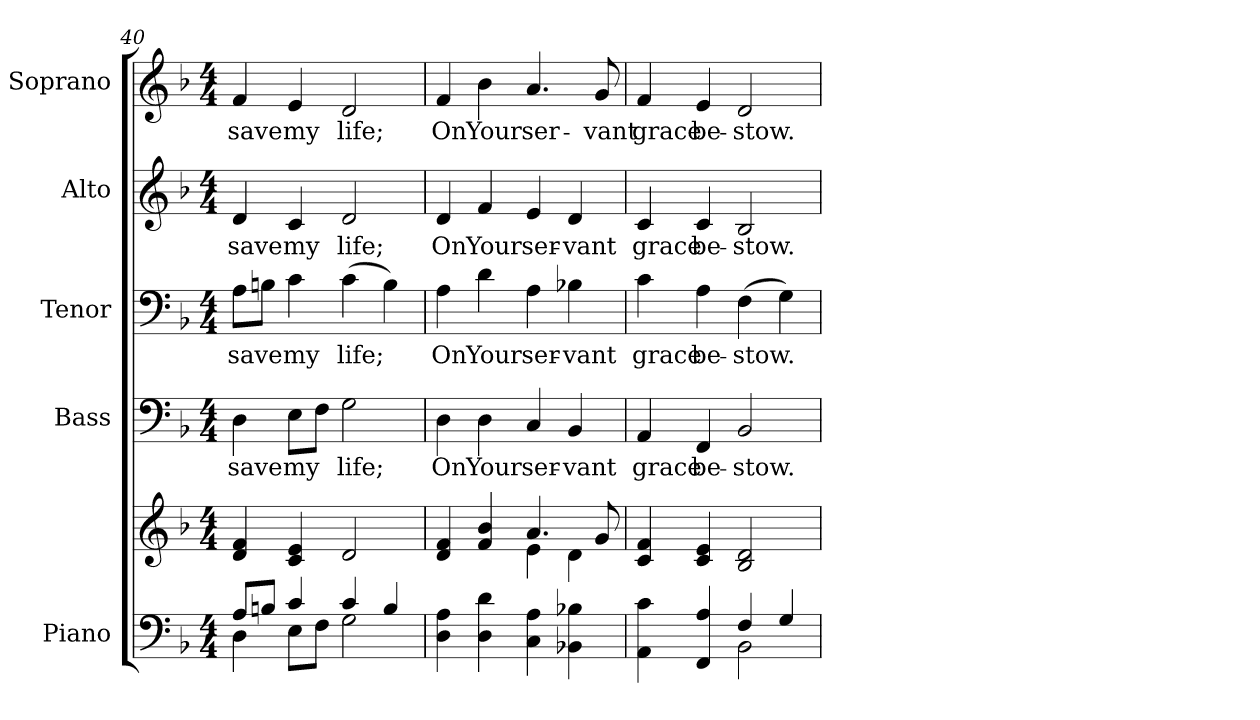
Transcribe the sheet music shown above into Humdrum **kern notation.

**kern	**kern	**kern	**text	**kern	**text	**kern	**text	**kern	**text
*part5	*part5	*part4	*part4	*part3	*part3	*part2	*part2	*part1	*part1
*staff6	*staff5	*staff4	*staff4	*staff3	*staff3	*staff2	*staff2	*staff1	*staff1
*I"Piano	*	*I"Bass	*	*I"Tenor	*	*I"Alto	*	*I"Soprano	*
*I'Pno.	*	*I'B.	*	*I'T.	*	*I'A.	*	*I'S.	*
*clefF4	*clefG2	*clefF4	*	*clefF4	*	*clefG2	*	*clefG2	*
*k[b-]	*k[b-]	*k[b-]	*	*k[b-]	*	*k[b-]	*	*k[b-]	*
*F:	*F:	*F:	*	*F:	*	*F:	*	*F:	*
*M4/4	*M4/4	*M4/4	*	*M4/4	*	*M4/4	*	*M4/4	*
=40	=40	=40	=40	=40	=40	=40	=40	=40	=40
*^	*	*	*	*	*	*	*	*	*
!	!	!	!	!LO:LY:b:color=#000000	!	!	!	!	!	!
!	!	!	!	!	!	!LO:LY:b:color=#000000	!	!	!	!
!	!	!	!	!	!	!	!	!LO:LY:b:color=#000000	!	!
!	!	!	!	!	!	!	!	!	!	!LO:LY:b:color=#000000
8Ai/L	4Di\	4di/ 4fi	4Di\	save	8Ai\L	save	4di/	save	4fi/	save
8Bni/J	.	.	.	.	8Bni\J	.	.	.	.	.
!	!	!	!	!LO:LY:b:color=#000000	!	!	!	!	!	!
!	!	!	!	!	!	!LO:LY:b:color=#000000	!	!	!	!
!	!	!	!	!	!	!	!	!LO:LY:b:color=#000000	!	!
!	!	!	!	!	!	!	!	!	!	!LO:LY:b:color=#000000
4ci/	8Ei\L	4ci/ 4ei	8Ei\L	my	4ci\	my	4ci/	my	4ei/	my
.	8Fi\J	.	8Fi\J	.	.	.	.	.	.	.
!	!	!	!	!LO:LY:b:color=#000000	!	!	!	!	!	!
!	!	!	!	!	!	!LO:LY:b:color=#000000	!	!	!	!
!	!	!	!	!	!	!	!	!LO:LY:b:color=#000000	!	!
!	!	!	!	!	!	!	!	!	!	!LO:LY:b:color=#000000
4ci/	2Gi\	2di/	2Gi\	life;	(4ci\	life;	2di/	life;	2di/	life;
4Bi/	.	.	.	.	4Bi\)	.	.	.	.	.
*v	*v	*	*	*	*	*	*	*	*	*
!!LO:LB:g=z
=41	=41	=41	=41	=41	=41	=41	=41	=41	=41
*	*^	*	*	*	*	*	*	*	*
!	!	!	!	!LO:LY:b:color=#000000	!	!	!	!	!	!
!	!	!	!	!	!	!LO:LY:b:color=#000000	!	!	!	!
!	!	!	!	!	!	!	!	!LO:LY:b:color=#000000	!	!
!	!	!	!	!	!	!	!	!	!	!LO:LY:b:color=#000000
4Di\ 4Ai	4di/ 4fi	2ryy	4Di\	On	4Ai\	On	4di/	On	4fi/	On
!	!	!	!	!LO:LY:b:color=#000000	!	!	!	!	!	!
!	!	!	!	!	!	!LO:LY:b:color=#000000	!	!	!	!
!	!	!	!	!	!	!	!	!LO:LY:b:color=#000000	!	!
!	!	!	!	!	!	!	!	!	!	!LO:LY:b:color=#000000
4Di\ 4di	4fi/ 4b-i	.	4Di\	Your	4di\	Your	4fi/	Your	4b-i\	Your
!	!	!	!	!LO:LY:b:color=#000000	!	!	!	!	!	!
!	!	!	!	!	!	!LO:LY:b:color=#000000	!	!	!	!
!	!	!	!	!	!	!	!	!LO:LY:b:color=#000000	!	!
!	!	!	!	!	!	!	!	!	!	!LO:LY:b:color=#000000
4Ci\ 4Ai	4.ai/	4ei\	4Ci/	ser-	4Ai\	ser-	4ei/	ser-	4.ai/	ser-
!	!	!	!	!LO:LY:b:color=#000000	!	!	!	!	!	!
!	!	!	!	!	!	!LO:LY:b:color=#000000	!	!	!	!
!	!	!	!	!	!	!	!	!LO:LY:b:color=#000000	!	!
4BB-Xi\ 4B-Xi	.	4di\	4BB-i/	-vant	4B-Xi\	-vant	4di/	-vant	.	.
!	!	!	!	!	!	!	!	!	!	!LO:LY:b:color=#000000
.	8gi/	.	.	.	.	.	.	.	8gi/	-vant
*	*v	*v	*	*	*	*	*	*	*	*
=42	=42	=42	=42	=42	=42	=42	=42	=42	=42
*^	*	*	*	*	*	*	*	*	*
!	!	!	!	!LO:LY:b:color=#000000	!	!	!	!	!	!
!	!	!	!	!	!	!LO:LY:b:color=#000000	!	!	!	!
!	!	!	!	!	!	!	!	!LO:LY:b:color=#000000	!	!
!	!	!	!	!	!	!	!	!	!	!LO:LY:b:color=#000000
4AAi\ 4ci	2ryy	4ci/ 4fi	4AAi/	grace	4ci\	grace	4ci/	grace	4fi/	grace
!	!	!	!	!LO:LY:b:color=#000000	!	!	!	!	!	!
!	!	!	!	!	!	!LO:LY:b:color=#000000	!	!	!	!
!	!	!	!	!	!	!	!	!LO:LY:b:color=#000000	!	!
!	!	!	!	!	!	!	!	!	!	!LO:LY:b:color=#000000
4FFi/ 4Ai	.	4ci/ 4ei	4FFi/	be-	4Ai\	be-	4ci/	be-	4ei/	be-
!	!	!	!	!LO:LY:b:color=#000000	!	!	!	!	!	!
!	!	!	!	!	!	!LO:LY:b:color=#000000	!	!	!	!
!	!	!	!	!	!	!	!	!LO:LY:b:color=#000000	!	!
!	!	!	!	!	!	!	!	!	!	!LO:LY:b:color=#000000
4Fi/	2BB-i\	2B-i/ 2di	2BB-i/	-stow.	(4Fi\	-stow.	2B-i/	-stow.	2di/	-stow.
4Gi/	.	.	.	.	4Gi\)	.	.	.	.	.
*v	*v	*	*	*	*	*	*	*	*	*
=	=	=	=	=	=	=	=	=	=
*-	*-	*-	*-	*-	*-	*-	*-	*-	*-
